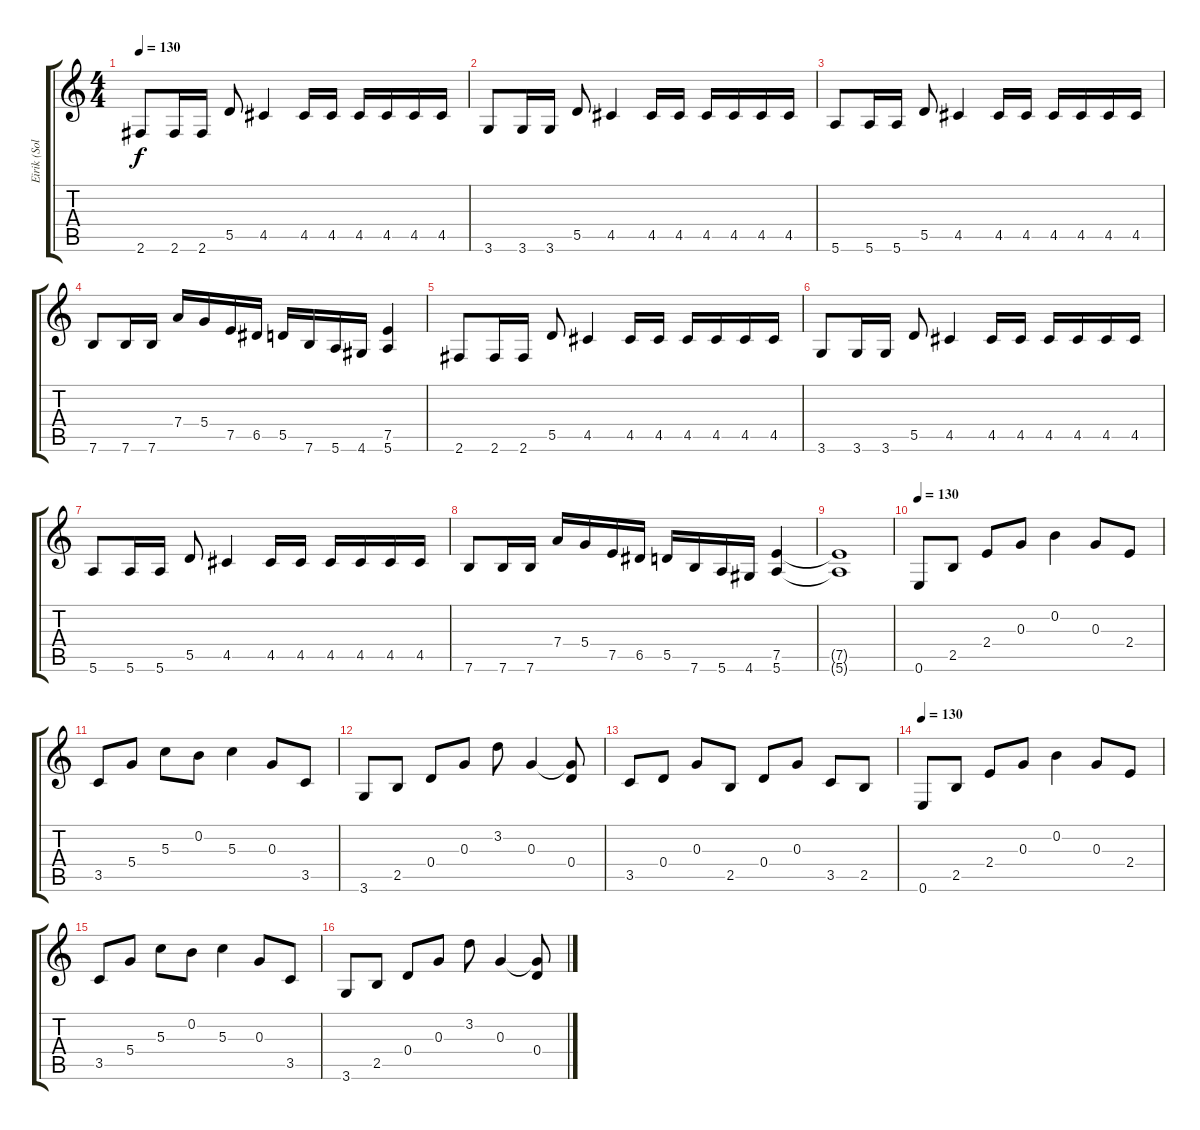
\track ("Eirik (Solo)" "Eirik (Sol") {instrument distortionguitar}
\staff {score tabs}
\tuning (E4 B3 G3 D3 A2 E2) {hide}
\ts (4 4)
\tempo 130
\clef g2
\ks c
2.6.8{dy f} 2.6.16 2.6.16 5.5.8 4.5.4 4.5.16 4.5.16 4.5.16 4.5.16 4.5.16 4.5.16 |
3.6.8 3.6.16 3.6.16 5.5.8 4.5.4 4.5.16 4.5.16 4.5.16 4.5.16 4.5.16 4.5.16 |
5.6.8 5.6.16 5.6.16 5.5.8 4.5.4 4.5.16 4.5.16 4.5.16 4.5.16 4.5.16 4.5.16 |
7.6.8 7.6.16 7.6.16 7.4.16 5.4.16 7.5.16 6.5.16 5.5.16 7.6.16 5.6.16 4.6.16 (7.5 5.6).4 |
2.6.8 2.6.16 2.6.16 5.5.8 4.5.4 4.5.16 4.5.16 4.5.16 4.5.16 4.5.16 4.5.16 |
3.6.8 3.6.16 3.6.16 5.5.8 4.5.4 4.5.16 4.5.16 4.5.16 4.5.16 4.5.16 4.5.16 |
5.6.8 5.6.16 5.6.16 5.5.8 4.5.4 4.5.16 4.5.16 4.5.16 4.5.16 4.5.16 4.5.16 |
7.6.8 7.6.16 7.6.16 7.4.16 5.4.16 7.5.16 6.5.16 5.5.16 7.6.16 5.6.16 4.6.16 (7.5 5.6).4 |
(7.5{t} 5.6{t}).1 |
\tempo 130
0.6.8{instrument acousticguitarsteel} 2.5.8 2.4.8 0.3.8 0.2.4 0.3.8 2.4.8 |
3.5.8 5.4.8 5.3.8 0.2.8 5.3.4 0.3.8 3.5.8 |
3.6.8 2.5.8 0.4.8 0.3.8 3.2.8 0.3.4 (0.3{t} 0.4).8 |
3.5.8 0.4.8 0.3.8 2.5.8 0.4.8 0.3.8 3.5.8 2.5.8 |
\tempo 130
0.6.8{instrument acousticguitarsteel} 2.5.8 2.4.8 0.3.8 0.2.4 0.3.8 2.4.8 |
3.5.8 5.4.8 5.3.8 0.2.8 5.3.4 0.3.8 3.5.8 |
3.6.8 2.5.8 0.4.8 0.3.8 3.2.8 0.3.4 (0.3{t} 0.4).8
